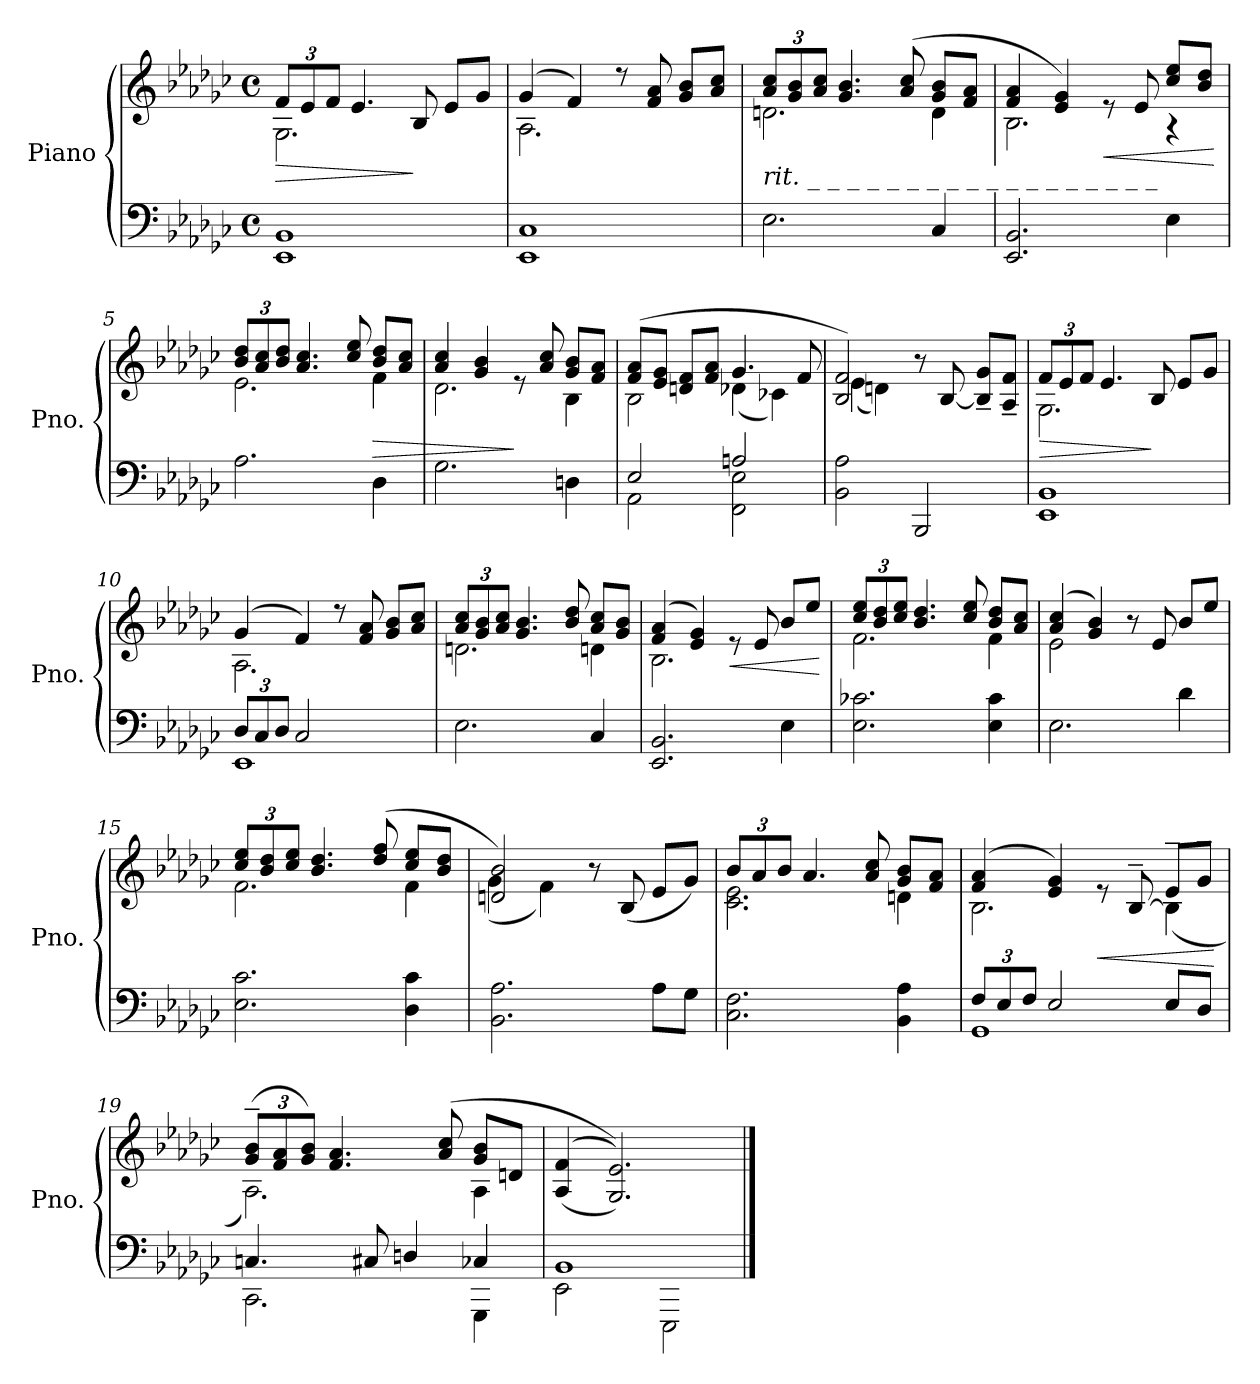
**kern	**kern	**dynam
*part1	*part1	*part1
*staff2	*staff1	*staff1/2
*I"Piano	*	*
*I'Pno.	*	*
*clefF4	*clefG2	*
*k[b-e-a-d-g-c-]	*k[b-e-a-d-g-c-]	*
*M4/4	*M4/4	*
*met(c)	*met(c)	*
*MM66	*MM66	*
*	*Xbrackettup	*
=1	=1	=1
!	!LO:TX:a:B:t=- cantabile espressivo	!
!	!	!LO:HP:b
*	*^	*
1EE- 1BB-	12f/L	2.G-\	>
.	12e-/	.	.
.	12f/J	.	.
.	4.e-/	.	.
.	8B-/	.	]
.	8e-/L	4rcyy	.
.	8g-/J	.	.
=2	=2	=2	=2
1EE- 1C-	(>4g-/	2.A-\	.
.	4f/)	.	.
.	8r	.	.
.	8f/ 8a-/	.	.
.	8g-/ 8b-/L	4reyy	.
.	8a-/ 8cc-/J	.	.
=3	=3	=3	=3
!	!LO:TX:b:i:t=rit. _ _ _ _ _ _ _ _ _ _ _ _ _ _ _ _ _ _	!	!
2.E-\	12a-/ 12cc-/L	2.dn\	.
.	12g-/ 12b-/	.	.
.	12a-/ 12cc-/J	.	.
.	4.g-/ 4.b-/	.	.
.	(>8a-/ 8cc-/	.	.
4C-/	8g-/ 8b-/L	4d\	.
.	8f/ 8a-/J	.	.
=4	=4	=4	=4
2.EE-/ 2.BB-/	4f/ 4a-/	2.B-\	.
.	4e-/ 4g-/)	.	.
!	!	!	!LO:HP:b
.	8re	.	<
.	8e-/	.	.
4E-\	8cc-/ 8ee-/L	4r	.
.	8b-/ 8dd-/J	.	.
*	*v	*v	*
.	.	[
!!LO:LB:g=z
=5	=5	=5
*	*^	*
2.A-\	12b-/ 12dd-/L	2.e-\	.
.	12a-/ 12cc-/	.	.
.	12b-/ 12dd-/J	.	.
.	4.a-/ 4.cc-/	.	.
.	8cc-/ 8ee-/	.	.
!	!	!	!LO:HP:b
4D-\	8b-/ 8dd-/L	4f\	>
.	8a-/ 8cc-/J	.	.
=6	=6	=6	=6
2.G-\	4a-/ 4cc-/	2.d-\	.
.	4g-/ 4b-/	.	.
.	8re	.	]
.	8a-/ 8cc-/	.	.
4Dn\	8g-/ 8b-/L	4B-\	.
.	8f/ 8a-/J	.	.
=7	=7	=7	=7
*^	*	*	*
2E-/	2AA-\	(>8f/ 8a-/L	2B-\	.
.	.	8e-/ 8g-/J	.	.
.	.	8dn/ 8f/L	.	.
.	.	8f/ 8a-/J	.	.
2An/	2FF\ 2E-\	4.g-/	(<4d-X\	.
.	.	.	4c-X\)	.
.	.	8f/	.	.
*v	*v	*	*	*
=8	=8	=8	=8
2BB-\ 2A-\	2B-/ 2f/)	(<4e-\	.
.	.	4dn\)	.
2BBB-/	8r	2ryy	.
.	[8B-/	.	.
.	8B-/]~ 8g-/~L	.	.
.	8A-/~ 8f/~J	.	.
!!LO:LB:g=z	!!
=9	=9	=9	=9
*^	*	*	*
!	!	!	!	!LO:HP:b
1BB-	1EE-	12f/L	2.G-\	>
.	.	12e-/	.	.
.	.	12f/J	.	.
.	.	4.e-/	.	.
.	.	8B-/	.	]
.	.	8e-/L	4rcyy	.
.	.	8g-/J	.	.
=10	=10	=10	=10	=10
*Xbrackettup	*	*	*	*
12D-/L	1EE-	(>4g-/	2.A-\	.
12C-/	.	.	.	.
12D-/J	.	.	.	.
2C-/	.	4f/)	.	.
.	.	8r	.	.
.	.	8f/ 8a-/	.	.
4ryy	.	8g-/ 8b-/L	4reyy	.
.	.	8a-/ 8cc-/J	.	.
*v	*v	*	*	*
=11	=11	=11	=11
2.E-\	12a-/ 12cc-/L	2.dn\	.
.	12g-/ 12b-/	.	.
.	12a-/ 12cc-/J	.	.
.	4.g-/ 4.b-/	.	.
.	8b-/ 8dd-i/	.	.
4C-/	8a-/ 8cc-/L	4dn\	.
.	8g-/ 8b-/J	.	.
=12	=12	=12	=12
2.EE-/ 2.BB-/	(>4f/ 4a-/	2.B-\	.
.	4e-/ 4g-/)	.	.
!	!	!	!LO:HP:b
.	8re	.	<
.	8e-/	.	.
4E-\	8b-/L	4ryy	.
.	8ee-/J	.	.
*	*v	*v	*
.	.	[
!!LO:LB:g=z
=13	=13	=13
*	*^	*
2.E-\ 2.c-X\	12cc-/ 12ee-/L	2.f\	.
.	12b-/ 12dd-/	.	.
.	12cc-/ 12ee-/J	.	.
.	4.b-/ 4.dd-/	.	.
.	8cc-/ 8ee-/	.	.
4E-\ 4c-\	8b-/ 8dd-/L	4f\	.
.	8a-/ 8cc-/J	.	.
=14	=14	=14	=14
2.E-\	(>4a-/ 4cc-/	2e-\	.
.	4g-/ 4b-/)	.	.
.	8r	2ryy	.
.	8e-/	.	.
4d-\	8b-/L	.	.
.	8ee-/J	.	.
=15	=15	=15	=15
2.E-\ 2.c-\	12cc-/ 12ee-/L	2.f\	.
.	12b-/ 12dd-/	.	.
.	12cc-/ 12ee-/J	.	.
.	4.b-/ 4.dd-/	.	.
.	(>8dd-/ 8ff/	.	.
4D-\ 4c-\	8cc-/ 8ee-/L	4f\	.
.	8b-/ 8dd-/J	.	.
=16	=16	=16	=16
2.BB-\ 2.A-\	2dn/ 2b-/)	(<4g-\	.
.	.	4f\)	.
.	8r	2ryy	.
.	(>8B-/	.	.
8A-\L	8e-/L	.	.
8G-\J	8g-/J)	.	.
!!LO:LB:g=z	!!
=17	=17	=17	=17
2.C-\ 2.F\	12b-/L	2.c-\ 2.e-\	.
.	12a-/	.	.
.	12b-/J	.	.
.	4.a-/	.	.
.	8a-/ 8cc-/	.	.
4BB-\ 4A-\	8g-/ 8b-/L	4dn\	.
.	8f/ 8a-/J	.	.
=18	=18	=18	=18
*^	*	*	*
12F/L	1GG-	(>4f/ 4a-/	2.B-\	.
12E-/	.	.	.	.
12F/J	.	.	.	.
2E-/	.	4e-/ 4g-/)	.	.
!	!	!	!	!LO:HP:b
.	.	8re	.	<
.	.	[8B-~/	.	.
8E-/L	.	8e-~/L	(<4B-\]	.
8D-/J	.	8g-~/J	.	.
*v	*v	*	*	*
*	*v	*v	*
.	.	[
=19	=19	=19
*^	*^	*
4.Cn/	2.CC-\	(>12g-/~ 12b-/~L	2.A-\)	.
.	.	12f/ 12a-/	.	.
.	.	12g-/ 12b-/J)	.	.
.	.	4.f/ 4.a-/	.	.
8C#X/	.	.	.	.
4Dn/	.	.	.	.
.	.	(>8a-/ 8cc-/	.	.
4C-X/	4GGG-\	8g-/ 8b-/L	4A-\	.
.	.	8dn/J	.	.
*	*	*v	*v	*
=20	=20	=20	=20
1BB-	2EE-\	(<(>4A-/ 4f/	.
.	.	2.G-/ 2.e-/)))	.
.	2EEE-\	.	.
*v	*v	*	*
==	==	==
*-	*-	*-
